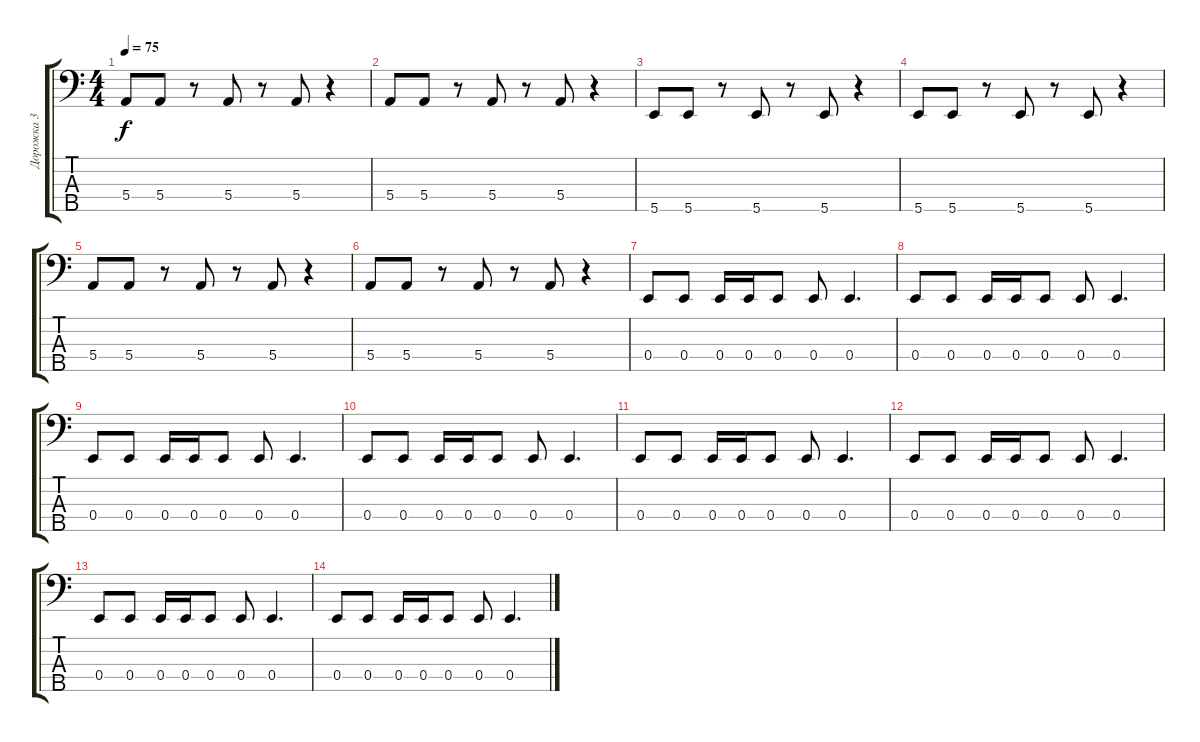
\track ("Дорожка 3" "Дорожка 3") {instrument electricbasspick}
\staff {score tabs}
\tuning (G2 D2 A1 E1 B0) {hide}
\ts (4 4)
\tempo 75
\clef f4
\ks c
5.4.8{dy f} 5.4.8 r.8 5.4.8 r.8 5.4.8 r.4 |
5.4.8 5.4.8 r.8 5.4.8 r.8 5.4.8 r.4 |
5.5.8 5.5.8 r.8 5.5.8 r.8 5.5.8 r.4 |
5.5.8 5.5.8 r.8 5.5.8 r.8 5.5.8 r.4 |
5.4.8 5.4.8 r.8 5.4.8 r.8 5.4.8 r.4 |
5.4.8 5.4.8 r.8 5.4.8 r.8 5.4.8 r.4 |
0.4.8 0.4.8 0.4.16 0.4.16 0.4.8 0.4.8 0.4.4{d} |
0.4.8 0.4.8 0.4.16 0.4.16 0.4.8 0.4.8 0.4.4{d} |
0.4.8 0.4.8 0.4.16 0.4.16 0.4.8 0.4.8 0.4.4{d} |
0.4.8 0.4.8 0.4.16 0.4.16 0.4.8 0.4.8 0.4.4{d} |
0.4.8 0.4.8 0.4.16 0.4.16 0.4.8 0.4.8 0.4.4{d} |
0.4.8 0.4.8 0.4.16 0.4.16 0.4.8 0.4.8 0.4.4{d} |
0.4.8 0.4.8 0.4.16 0.4.16 0.4.8 0.4.8 0.4.4{d} |
0.4.8 0.4.8 0.4.16 0.4.16 0.4.8 0.4.8 0.4.4{d}
